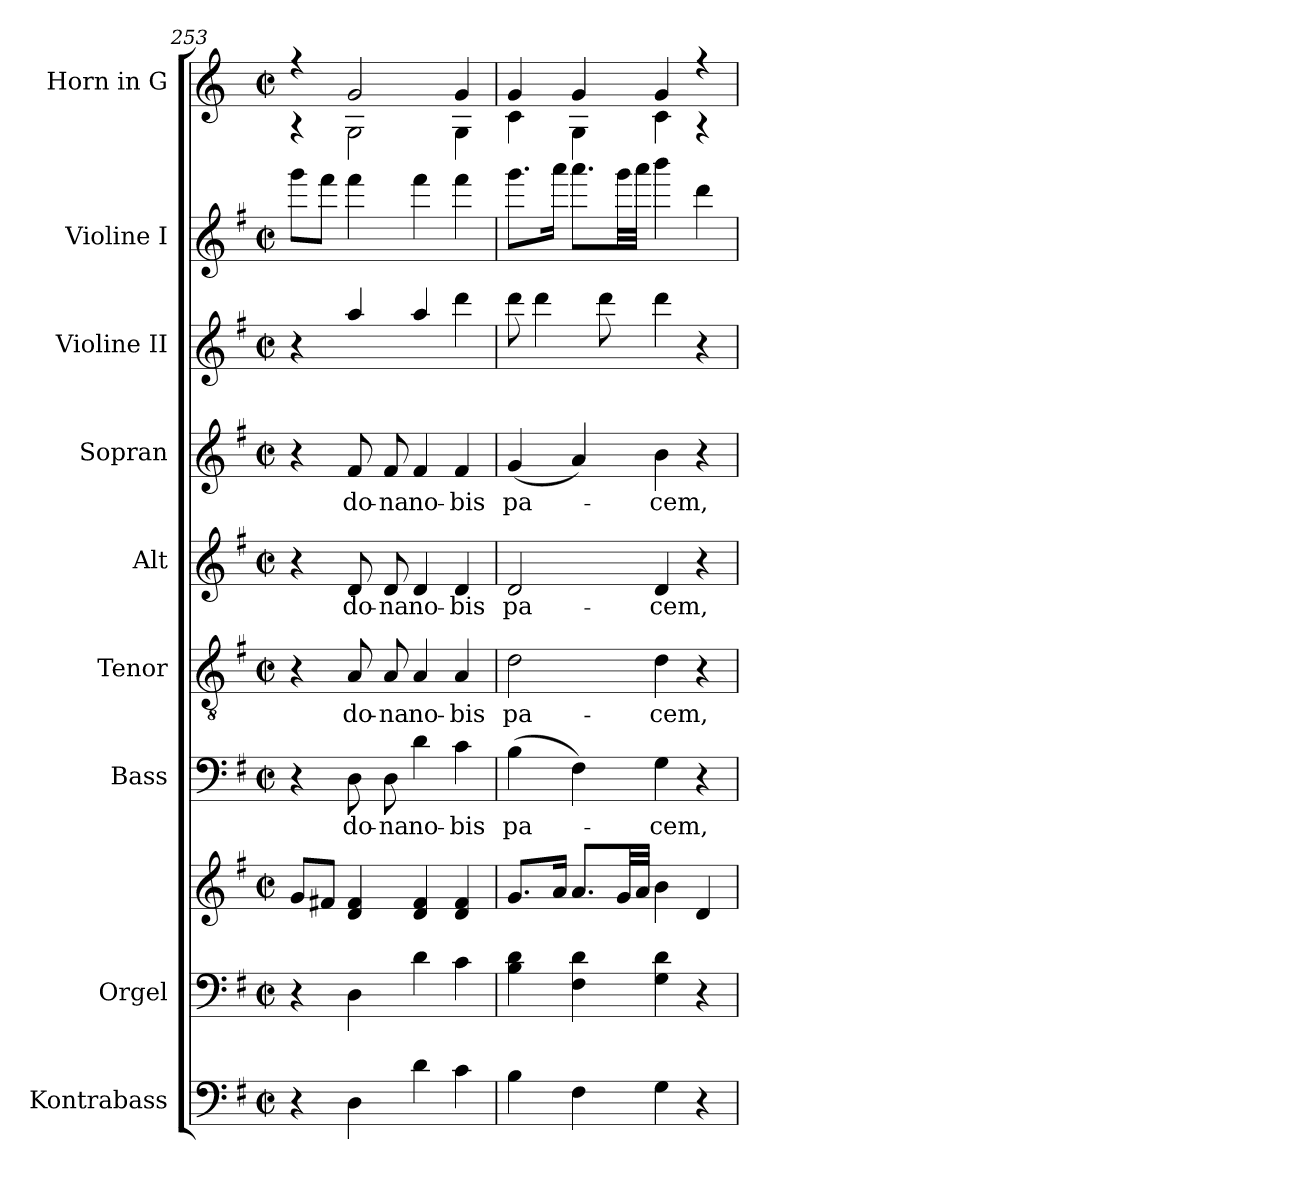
**kern	**kern	**kern	**kern	**text	**kern	**text	**kern	**text	**kern	**text	**kern	**kern	**kern
*part9	*part8	*part8	*part7	*part7	*part6	*part6	*part5	*part5	*part4	*part4	*part3	*part2	*part1
*staff10	*staff9	*staff8	*staff7	*staff7	*staff6	*staff6	*staff5	*staff5	*staff4	*staff4	*staff3	*staff2	*staff1
*I"Kontrabass	*I"Orgel	*	*I"Bass	*	*I"Tenor	*	*I"Alt	*	*I"Sopran	*	*I"Violine II	*I"Violine I	*I"Horn in G
*I'Kb.	*I'Org.	*	*I'B	*	*I'T	*	*I'A	*	*I'S	*	*I'Vl. II	*I'Vl. I	*I'Hrn.
*clefF4	*clefF4	*clefG2	*clefF4	*	*clefGv2	*	*clefG2	*	*clefG2	*	*clefG2	*clefG2	*clefG2
*ITrd7c12	*	*	*	*	*	*	*	*	*	*	*ITrd7c12	*ITrd7c12	*ITrd3c5
*k[f#]	*k[f#]	*k[f#]	*k[f#]	*	*k[f#]	*	*k[f#]	*	*k[f#]	*	*k[f#]	*k[f#]	*k[f#]
*G:	*G:	*G:	*G:	*	*G:	*	*G:	*	*G:	*	*G:	*G:	*G:
*M2/2	*M2/2	*M2/2	*M2/2	*	*M2/2	*	*M2/2	*	*M2/2	*	*M2/2	*M2/2	*M2/2
*met(c|)	*met(c|)	*met(c|)	*met(c|)	*	*met(c|)	*	*met(c|)	*	*met(c|)	*	*met(c|)	*met(c|)	*met(c|)
=253	=253	=253	=253	=253	=253	=253	=253	=253	=253	=253	=253	=253	=253
*	*	*	*	*	*	*	*	*	*	*	*	*	*^
4r	4r	8g/L	4r	.	4r	.	4r	.	4r	.	4r	8gg\L	4r	4r
.	.	8f#X/J	.	.	.	.	.	.	.	.	.	8ff#\J	.	.
!	!	!	!	!LO:LY:b	!	!LO:LY:b	!	!LO:LY:b	!	!LO:LY:b	!	!	!	!
4DD\	4D\	4d/ 4f#/	8D\	do-	8A/	do-	8d/	do-	8f#/	do-	4a/	4ff#\	2d/	2D\
!	!	!	!	!LO:LY:b	!	!LO:LY:b	!	!LO:LY:b	!	!LO:LY:b	!	!	!	!
.	.	.	8D\	-na	8A/	-na	8d/	-na	8f#/	-na	.	.	.	.
!	!	!	!	!LO:LY:b	!	!LO:LY:b	!	!LO:LY:b	!	!LO:LY:b	!	!	!	!
4D\	4d\	4d/ 4f#/	4d\	no-	4A/	no-	4d/	no-	4f#/	no-	4a/	4ff#\	.	.
!	!	!	!	!LO:LY:b	!	!LO:LY:b	!	!LO:LY:b	!	!LO:LY:b	!	!	!	!
4C\	4c\	4d/ 4f#/	4c\	-bis	4A/	-bis	4d/	-bis	4f#/	-bis	4dd\	4ff#\	4d/	4D\
=254	=254	=254	=254	=254	=254	=254	=254	=254	=254	=254	=254	=254	=254	=254
!	!	!	!	!LO:LY:b	!	!LO:LY:b	!	!LO:LY:b	!	!LO:LY:b	!	!	!	!
4BB\	4B\ 4d\	8.g/L	(>4B\	pa-	2d\	pa-	2d/	pa-	(<4g/	pa-	8dd\	8.gg\L	4d/	4G\
.	.	.	.	.	.	.	.	.	.	.	4dd\	.	.	.
.	.	16a/Jk	.	.	.	.	.	.	.	.	.	16aa\Jk	.	.
4FF#\	4F#\ 4d\	8.a/L	4F#\)	.	.	.	.	.	4a/)	.	.	8.aa\L	4d/	4D\
.	.	.	.	.	.	.	.	.	.	.	8dd\	.	.	.
.	.	32g/LL	.	.	.	.	.	.	.	.	.	32gg\LL	.	.
.	.	32a/JJJ	.	.	.	.	.	.	.	.	.	32aa\JJJ	.	.
!	!	!	!	!LO:LY:b	!	!LO:LY:b	!	!LO:LY:b	!	!LO:LY:b	!	!	!	!
4GG\	4G\ 4d\	4b\	4G\	-cem,	4d\	-cem,	4d/	-cem,	4b\	-cem,	4dd\	4bb\	4d/	4G\
4r	4r	4d/	4r	.	4r	.	4r	.	4r	.	4r	4dd\	4r	4r
*	*	*	*	*	*	*	*	*	*	*	*	*	*v	*v
=	=	=	=	=	=	=	=	=	=	=	=	=	=
*-	*-	*-	*-	*-	*-	*-	*-	*-	*-	*-	*-	*-	*-
